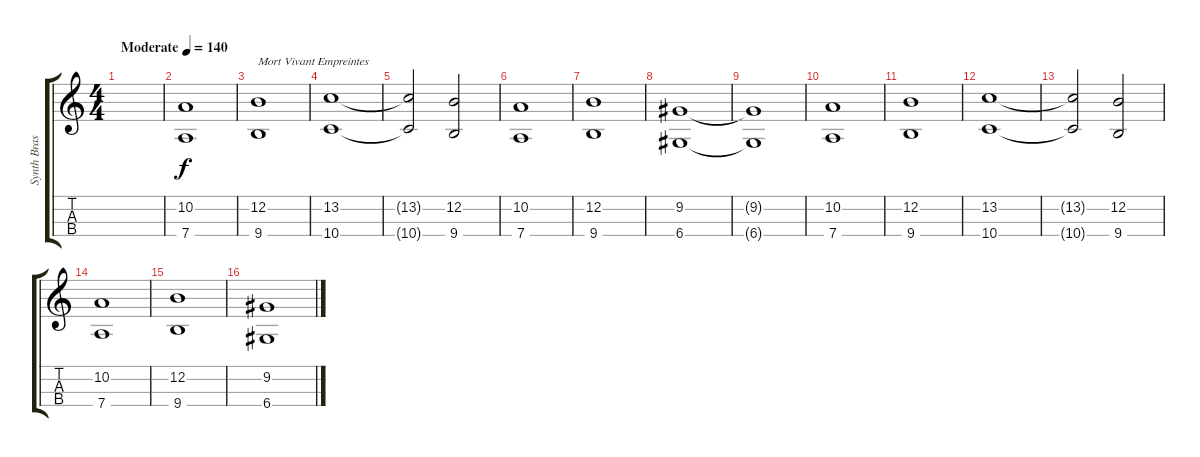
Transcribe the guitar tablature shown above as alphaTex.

\track ("Synth Brass" "Synth Bras") {instrument synthbrass1}
\staff {score tabs}
\tuning (E4 B3 G3 D3) {hide}
\ts (4 4)
\tempo (140 "Moderate")
\clef g2
\ks c
|
(10.2 7.4).1 |
(12.2 9.4).1{txt "Mort Vivant Empreintes"} |
(13.2 10.4).1 |
(13.2{t} 10.4{t}).2 (12.2 9.4).2 |
(10.2 7.4).1 |
(12.2 9.4).1 |
(9.2 6.4).1 |
(9.2{t} 6.4{t}).1 |
(10.2 7.4).1 |
(12.2 9.4).1 |
(13.2 10.4).1 |
(13.2{t} 10.4{t}).2 (12.2 9.4).2 |
(10.2 7.4).1 |
(12.2 9.4).1 |
(9.2 6.4).1
